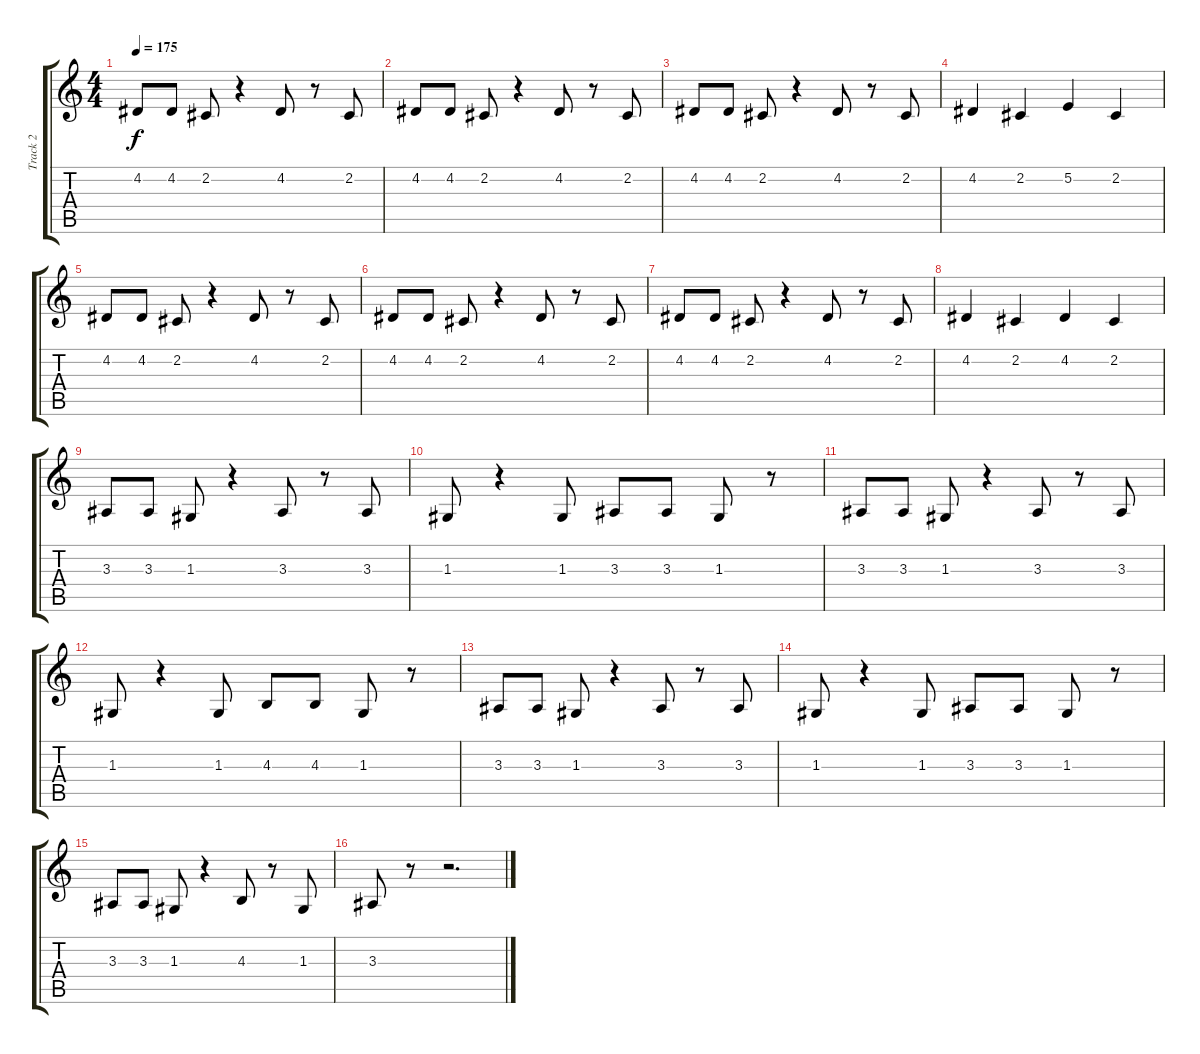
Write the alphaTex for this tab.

\track ("Track 2" "Track 2") {instrument lead2sawtooth}
\staff {score tabs}
\tuning (E4 B3 G3 D3 A2 E2) {hide}
\ts (4 4)
\tempo 175
\clef g2
\ks c
4.2.8{dy f} 4.2.8 2.2.8 r.4 4.2.8 r.8 2.2.8 |
4.2.8 4.2.8 2.2.8 r.4 4.2.8 r.8 2.2.8 |
4.2.8 4.2.8 2.2.8 r.4 4.2.8 r.8 2.2.8 |
4.2.4 2.2.4 5.2.4 2.2.4 |
4.2.8 4.2.8 2.2.8 r.4 4.2.8 r.8 2.2.8 |
4.2.8 4.2.8 2.2.8 r.4 4.2.8 r.8 2.2.8 |
4.2.8 4.2.8 2.2.8 r.4 4.2.8 r.8 2.2.8 |
4.2.4 2.2.4 4.2.4 2.2.4 |
3.3.8 3.3.8 1.3.8 r.4 3.3.8 r.8 3.3.8 |
1.3.8 r.4 1.3.8 3.3.8 3.3.8 1.3.8 r.8 |
3.3.8 3.3.8 1.3.8 r.4 3.3.8 r.8 3.3.8 |
1.3.8 r.4 1.3.8 4.3.8 4.3.8 1.3.8 r.8 |
3.3.8 3.3.8 1.3.8 r.4 3.3.8 r.8 3.3.8 |
1.3.8 r.4 1.3.8 3.3.8 3.3.8 1.3.8 r.8 |
3.3.8 3.3.8 1.3.8 r.4 4.3.8 r.8 1.3.8 |
3.3.8 r.8 r.2{d}
